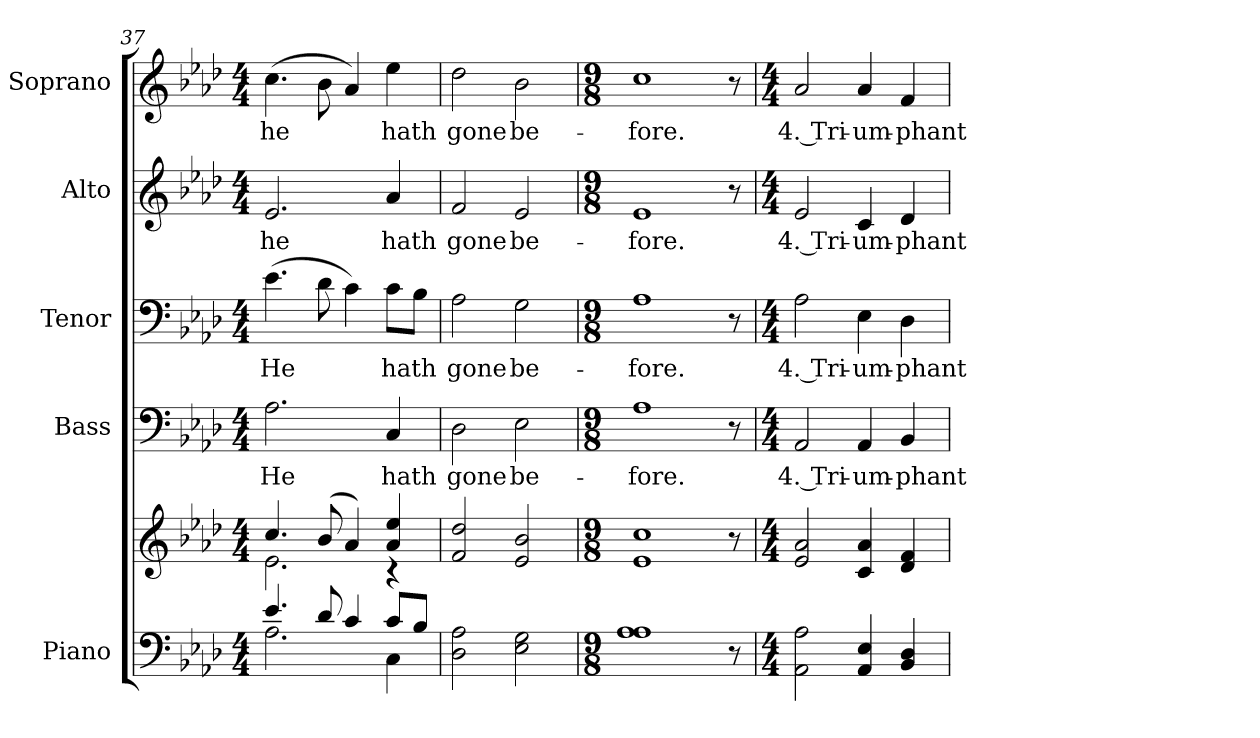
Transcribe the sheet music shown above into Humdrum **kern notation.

**kern	**kern	**kern	**text	**kern	**text	**kern	**text	**kern	**text
*part5	*part5	*part4	*part4	*part3	*part3	*part2	*part2	*part1	*part1
*staff6	*staff5	*staff4	*staff4	*staff3	*staff3	*staff2	*staff2	*staff1	*staff1
*I"Piano	*	*I"Bass	*	*I"Tenor	*	*I"Alto	*	*I"Soprano	*
*I'Pno.	*	*I'B.	*	*I'T.	*	*I'A.	*	*I'S.	*
*clefF4	*clefG2	*clefF4	*	*clefF4	*	*clefG2	*	*clefG2	*
*k[b-e-a-d-]	*k[b-e-a-d-]	*k[b-e-a-d-]	*	*k[b-e-a-d-]	*	*k[b-e-a-d-]	*	*k[b-e-a-d-]	*
*f:	*f:	*f:	*	*f:	*	*f:	*	*f:	*
*M4/4	*M4/4	*M4/4	*	*M4/4	*	*M4/4	*	*M4/4	*
=37	=37	=37	=37	=37	=37	=37	=37	=37	=37
*^	*^	*	*	*	*	*	*	*	*
!	!	!	!	!	!LO:LY:b:color=#000000	!	!	!	!	!	!
!	!	!	!	!	!	!	!LO:LY:b:color=#000000	!	!	!	!
!	!	!	!	!	!	!	!	!	!LO:LY:b:color=#000000	!	!
!	!	!	!	!	!	!	!	!	!	!	!LO:LY:b:color=#000000
4.e-i/	2.A-i\	4.cci/	2.e-i\	2.A-i\	He	(4.e-i\	He	2.e-i/	he	(4.cci\	he
8d-i/	.	(8b-i/	.	.	.	8d-i\	.	.	.	8b-i\	.
4ci/	.	4a-i/)	.	.	.	4ci\)	.	.	.	4a-i/)	.
!	!	!	!	!	!LO:LY:b:color=#000000	!	!	!	!	!	!
!	!	!	!	!	!	!	!LO:LY:b:color=#000000	!	!	!	!
!	!	!	!	!	!	!	!	!	!LO:LY:b:color=#000000	!	!
!	!	!	!	!	!	!	!	!	!	!	!LO:LY:b:color=#000000
8ci/L	4Ci\	4a-i/ 4ee-i	4r	4Ci/	hath	8ci\L	hath	4a-i/	hath	4ee-i\	hath
8B-i/J	.	.	.	.	.	8B-i\J	.	.	.	.	.
*v	*v	*	*	*	*	*	*	*	*	*	*
*	*v	*v	*	*	*	*	*	*	*	*
=38	=38	=38	=38	=38	=38	=38	=38	=38	=38
!	!	!	!LO:LY:b:color=#000000	!	!	!	!	!	!
!	!	!	!	!	!LO:LY:b:color=#000000	!	!	!	!
!	!	!	!	!	!	!	!LO:LY:b:color=#000000	!	!
!	!	!	!	!	!	!	!	!	!LO:LY:b:color=#000000
2D-i\ 2A-i	2fi/ 2dd-i	2D-i\	gone	2A-i\	gone	2fi/	gone	2dd-i\	gone
!	!	!	!LO:LY:b:color=#000000	!	!	!	!	!	!
!	!	!	!	!	!LO:LY:b:color=#000000	!	!	!	!
!	!	!	!	!	!	!	!LO:LY:b:color=#000000	!	!
!	!	!	!	!	!	!	!	!	!LO:LY:b:color=#000000
2E-i\ 2Gi	2e-i/ 2b-i	2E-i\	be-	2Gi\	be-	2e-i/	be-	2b-i\	be-
!!LO:PB:g=z
=39	=39	=39	=39	=39	=39	=39	=39	=39	=39
*M9/8	*M9/8	*M9/8	*	*M9/8	*	*M9/8	*	*M9/8	*
!	!	!	!LO:LY:b:color=#000000	!	!	!	!	!	!
!	!	!	!	!	!LO:LY:b:color=#000000	!	!	!	!
!	!	!	!	!	!	!	!LO:LY:b:color=#000000	!	!
!	!	!	!	!	!	!	!	!	!LO:LY:b:color=#000000
1A-i 1A-i	1e-i 1cci	1A-i	-fore.	1A-i	-fore.	1e-i	-fore.	1cci	-fore.
8r	8r	8r	.	8r	.	8r	.	8r	.
=40	=40	=40	=40	=40	=40	=40	=40	=40	=40
*M4/4	*M4/4	*M4/4	*	*M4/4	*	*M4/4	*	*M4/4	*
!	!	!	!LO:LY:b:color=#000000	!	!	!	!	!	!
!	!	!	!	!	!LO:LY:b:color=#000000	!	!	!	!
!	!	!	!	!	!	!	!LO:LY:b:color=#000000	!	!
!	!	!	!	!	!	!	!	!	!LO:LY:b:color=#000000
2AA-i\ 2A-i	2e-i/ 2a-i	2AA-i/	4. Tri-	2A-i\	4. Tri-	2e-i/	4. Tri-	2a-i/	4. Tri-
!	!	!	!LO:LY:b:color=#000000	!	!	!	!	!	!
!	!	!	!	!	!LO:LY:b:color=#000000	!	!	!	!
!	!	!	!	!	!	!	!LO:LY:b:color=#000000	!	!
!	!	!	!	!	!	!	!	!	!LO:LY:b:color=#000000
4AA-i/ 4E-i	4ci/ 4a-i	4AA-i/	-um-	4E-i\	-um-	4ci/	-um-	4a-i/	-um-
!	!	!	!LO:LY:b:color=#000000	!	!	!	!	!	!
!	!	!	!	!	!LO:LY:b:color=#000000	!	!	!	!
!	!	!	!	!	!	!	!LO:LY:b:color=#000000	!	!
!	!	!	!	!	!	!	!	!	!LO:LY:b:color=#000000
4BB-i/ 4D-i	4d-i/ 4fi	4BB-i/	-phant	4D-i\	-phant	4d-i/	-phant	4fi/	-phant
=	=	=	=	=	=	=	=	=	=
*-	*-	*-	*-	*-	*-	*-	*-	*-	*-
